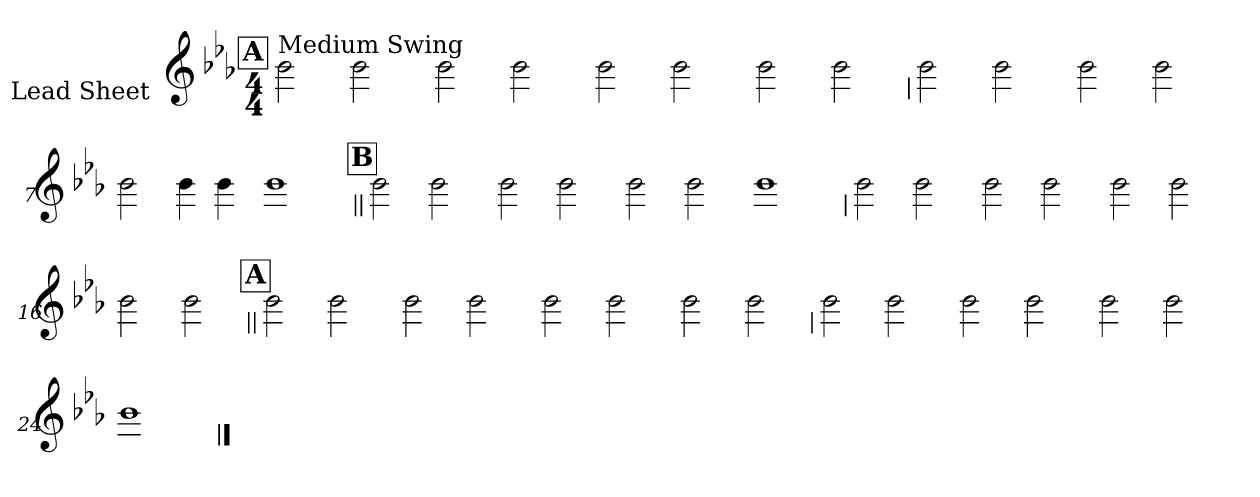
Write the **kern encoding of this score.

**kern
*part1
*staff1
*I"Lead Sheet
*stria0
*clefG2
*k[b-e-a-]
*E-:
*M4/4
!!LO:REH:place=s1:a:t=A
=1||
!LO:TX:a:t=Medium Swing
2b-
2b-
=2-
2b-
2b-
=3-
2b-
2b-
=4-
2b-
2b-
!!LO:LB:g=z
=5
2b-
2b-
=6-
2b-
2b-
=7-
2b-
4b-
4b-
=8-
1b-
!!LO:LB:g=z
!!LO:REH:place=s1:a:t=B
=9||
2b-
2b-
=10-
2b-
2b-
=11-
2b-
2b-
=12-
1b-
!!LO:LB:g=z
=13
2b-
2b-
=14-
2b-
2b-
=15-
2b-
2b-
=16-
2b-
2b-
!!LO:LB:g=z
!!LO:REH:place=s1:a:t=A
=17||
2b-
2b-
=18-
2b-
2b-
=19-
2b-
2b-
=20-
2b-
2b-
!!LO:LB:g=z
=21
2b-
2b-
=22-
2b-
2b-
=23-
2b-
2b-
=24-
1b-
==
*-
